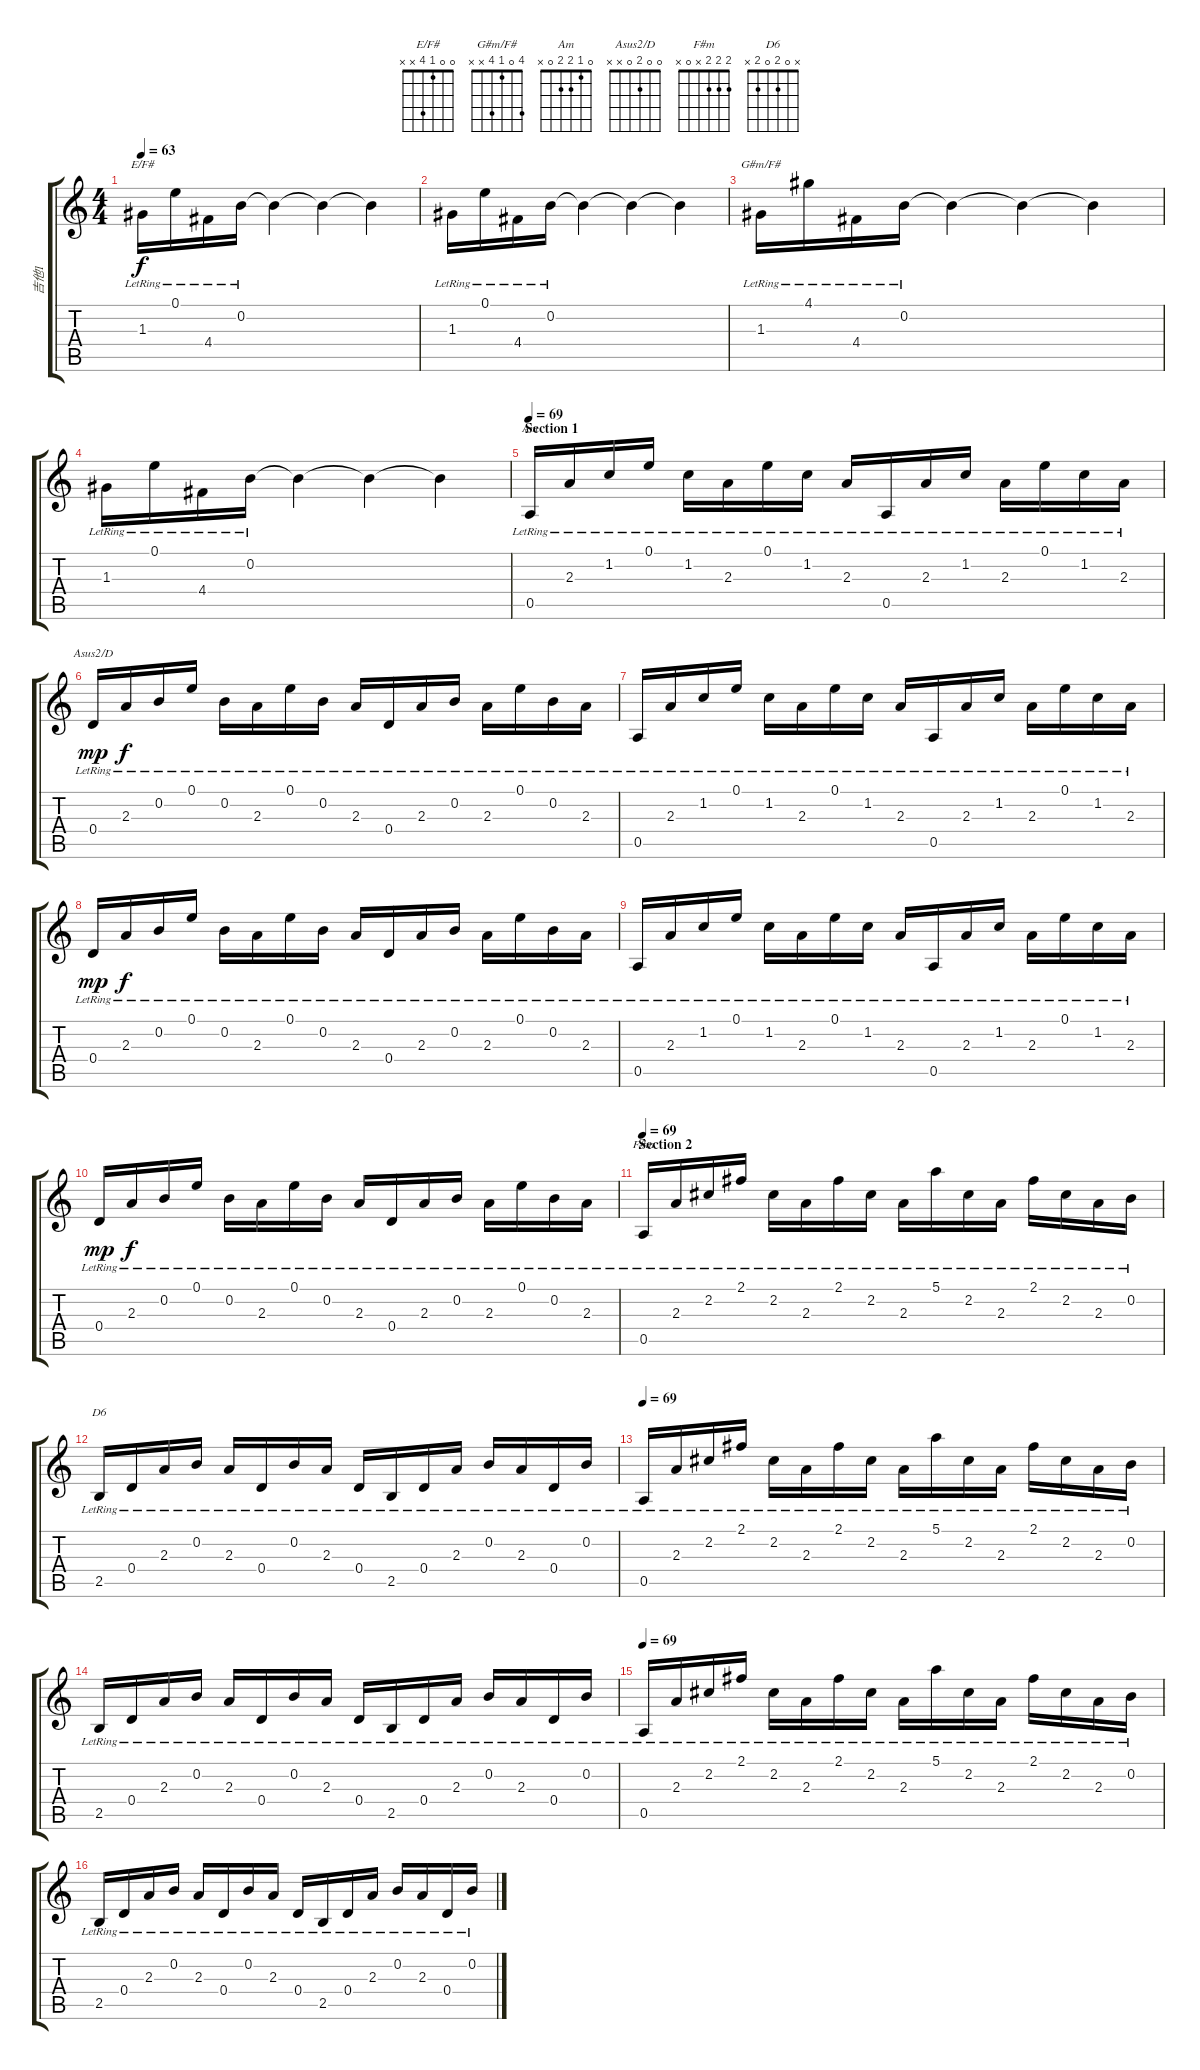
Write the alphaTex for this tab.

\track ("吉他1" "吉他1") {instrument electricbasspick}
\staff {score tabs}
\tuning (E4 B3 G3 D3 A2 E2) {hide}
\chord ("E/F#" 0 0 1 4 x x)
\chord ("G#m/F#" 4 0 1 4 x x)
\chord ("Am" 0 1 2 2 0 x)
\chord ("Asus2/D" 0 0 2 0 x x)
\chord ("F#m" 2 2 2 x 0 x)
\chord ("D6" x 0 2 0 2 x)
\ts (4 4)
\tempo 63
\clef g2
\ks c
1.3{lr}.16{ch "E/F#" dy f instrument electricbasspick} 0.1{lr}.16 4.4{lr}.16 0.2{lr}.16 0.2{t}.4 0.2{t}.4 0.2{t}.4 |
1.3{lr}.16 0.1{lr}.16 4.4{lr}.16 0.2{lr}.16 0.2{t}.4 0.2{t}.4 0.2{t}.4 |
1.3{lr}.16{ch "G#m/F#"} 4.1{lr}.16 4.4{lr}.16 0.2{lr}.16 0.2{t}.4 0.2{t}.4 0.2{t}.4 |
1.3{lr}.16 0.1{lr}.16 4.4{lr}.16 0.2{lr}.16 0.2{t}.4 0.2{t}.4 0.2{t}.4 |
\section ("" "Section 1")
\tempo 69
0.5{lr}.16{ch "Am"} 2.3{lr}.16 1.2{lr}.16 0.1{lr}.16 1.2{lr}.16 2.3{lr}.16 0.1{lr}.16 1.2{lr}.16 2.3{lr}.16 0.5{lr}.16 2.3{lr}.16 1.2{lr}.16 2.3{lr}.16 0.1{lr}.16 1.2{lr}.16 2.3{lr}.16 |
0.4{lr}.16{ch "Asus2/D" dy mp} 2.3{lr}.16{dy f} 0.2{lr}.16 0.1{lr}.16 0.2{lr}.16 2.3{lr}.16 0.1{lr}.16 0.2{lr}.16 2.3{lr}.16 0.4{lr}.16 2.3{lr}.16 0.2{lr}.16 2.3{lr}.16 0.1{lr}.16 0.2{lr}.16 2.3{lr}.16 |
0.5{lr}.16 2.3{lr}.16 1.2{lr}.16 0.1{lr}.16 1.2{lr}.16 2.3{lr}.16 0.1{lr}.16 1.2{lr}.16 2.3{lr}.16 0.5{lr}.16 2.3{lr}.16 1.2{lr}.16 2.3{lr}.16 0.1{lr}.16 1.2{lr}.16 2.3{lr}.16 |
0.4{lr}.16{dy mp} 2.3{lr}.16{dy f} 0.2{lr}.16 0.1{lr}.16 0.2{lr}.16 2.3{lr}.16 0.1{lr}.16 0.2{lr}.16 2.3{lr}.16 0.4{lr}.16 2.3{lr}.16 0.2{lr}.16 2.3{lr}.16 0.1{lr}.16 0.2{lr}.16 2.3{lr}.16 |
0.5{lr}.16 2.3{lr}.16 1.2{lr}.16 0.1{lr}.16 1.2{lr}.16 2.3{lr}.16 0.1{lr}.16 1.2{lr}.16 2.3{lr}.16 0.5{lr}.16 2.3{lr}.16 1.2{lr}.16 2.3{lr}.16 0.1{lr}.16 1.2{lr}.16 2.3{lr}.16 |
0.4{lr}.16{dy mp} 2.3{lr}.16{dy f} 0.2{lr}.16 0.1{lr}.16 0.2{lr}.16 2.3{lr}.16 0.1{lr}.16 0.2{lr}.16 2.3{lr}.16 0.4{lr}.16 2.3{lr}.16 0.2{lr}.16 2.3{lr}.16 0.1{lr}.16 0.2{lr}.16 2.3{lr}.16 |
\section ("" "Section 2")
\tempo 69
0.5{lr}.16{ch "F#m"} 2.3{lr}.16 2.2{lr}.16 2.1{lr}.16 2.2{lr}.16 2.3{lr}.16 2.1{lr}.16 2.2{lr}.16 2.3{lr}.16 5.1{lr}.16 2.2{lr}.16 2.3{lr}.16 2.1{lr}.16 2.2{lr}.16 2.3{lr}.16 0.2{lr}.16 |
2.5{lr}.16{ch "D6"} 0.4{lr}.16 2.3{lr}.16 0.2{lr}.16 2.3{lr}.16 0.4{lr}.16 0.2{lr}.16 2.3{lr}.16 0.4{lr}.16 2.5{lr}.16 0.4{lr}.16 2.3{lr}.16 0.2{lr}.16 2.3{lr}.16 0.4{lr}.16 0.2{lr}.16 |
\tempo 69
0.5{lr}.16 2.3{lr}.16 2.2{lr}.16 2.1{lr}.16 2.2{lr}.16 2.3{lr}.16 2.1{lr}.16 2.2{lr}.16 2.3{lr}.16 5.1{lr}.16 2.2{lr}.16 2.3{lr}.16 2.1{lr}.16 2.2{lr}.16 2.3{lr}.16 0.2{lr}.16 |
2.5{lr}.16 0.4{lr}.16 2.3{lr}.16 0.2{lr}.16 2.3{lr}.16 0.4{lr}.16 0.2{lr}.16 2.3{lr}.16 0.4{lr}.16 2.5{lr}.16 0.4{lr}.16 2.3{lr}.16 0.2{lr}.16 2.3{lr}.16 0.4{lr}.16 0.2{lr}.16 |
\tempo 69
0.5{lr}.16 2.3{lr}.16 2.2{lr}.16 2.1{lr}.16 2.2{lr}.16 2.3{lr}.16 2.1{lr}.16 2.2{lr}.16 2.3{lr}.16 5.1{lr}.16 2.2{lr}.16 2.3{lr}.16 2.1{lr}.16 2.2{lr}.16 2.3{lr}.16 0.2{lr}.16 |
2.5{lr}.16 0.4{lr}.16 2.3{lr}.16 0.2{lr}.16 2.3{lr}.16 0.4{lr}.16 0.2{lr}.16 2.3{lr}.16 0.4{lr}.16 2.5{lr}.16 0.4{lr}.16 2.3{lr}.16 0.2{lr}.16 2.3{lr}.16 0.4{lr}.16 0.2{lr}.16
